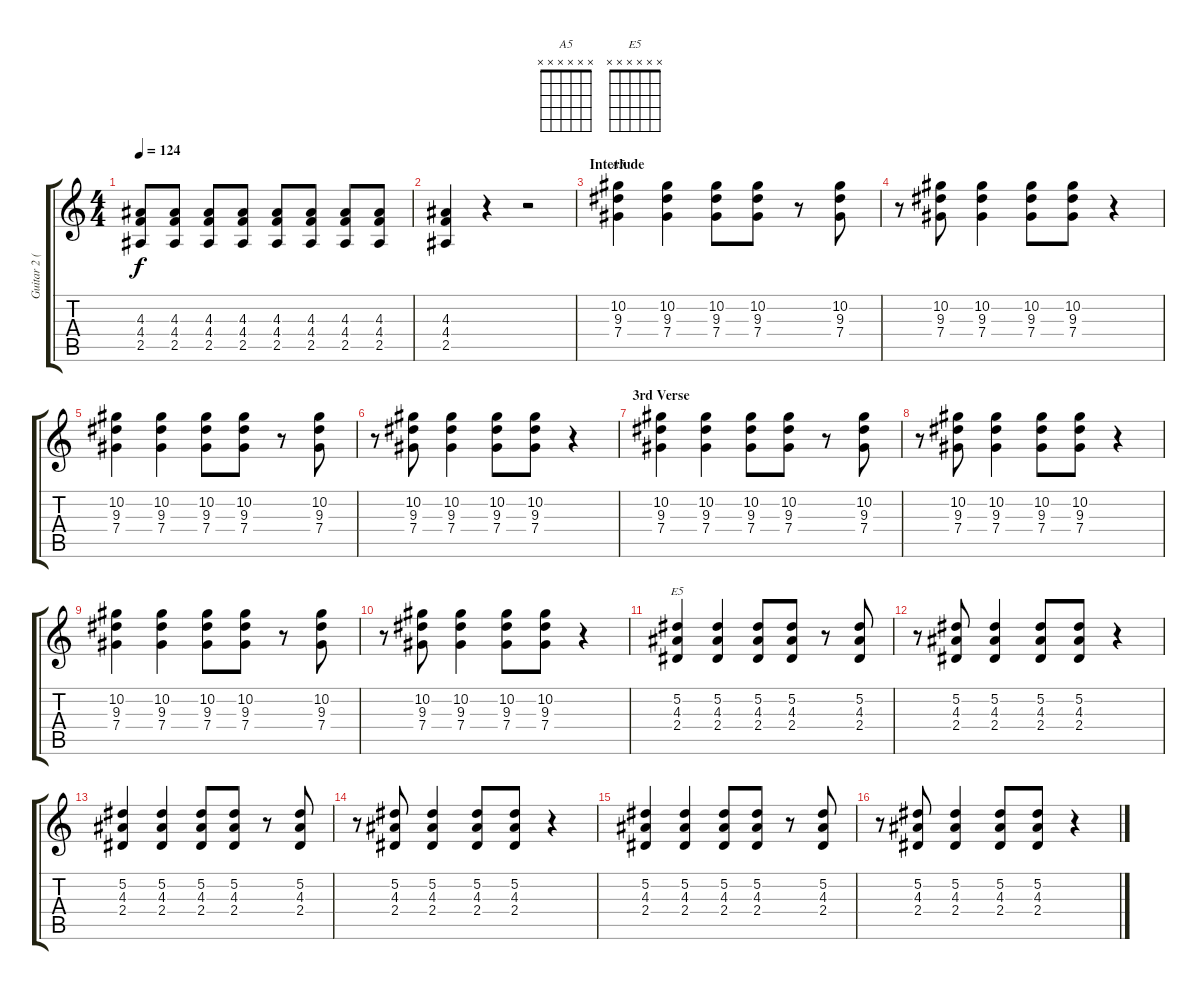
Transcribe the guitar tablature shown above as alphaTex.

\track ("Guitar 2 (Izzy)" "Guitar 2 (") {instrument overdrivenguitar}
\staff {score tabs}
\tuning (Eb4 Bb3 Gb3 Db3 Ab2 Eb2) {hide}
\chord ("A5" x x x x x x) {firstfret 0}
\chord ("E5" x x x x x x) {firstfret 0}
\ts (4 4)
\tempo 124
\clef g2
\ks c
(4.3 4.4 2.5).8{dy f} (4.3 4.4 2.5).8 (4.3 4.4 2.5).8 (4.3 4.4 2.5).8 (4.3 4.4 2.5).8 (4.3 4.4 2.5).8 (4.3 4.4 2.5).8 (4.3 4.4 2.5).8 |
(4.3 4.4 2.5).4 r.4 r.2 |
\section ("" "Interlude")
(10.2 9.3 7.4).4{ch "A5"} (10.2 9.3 7.4).4 (10.2 9.3 7.4).8 (10.2 9.3 7.4).8 r.8 (10.2 9.3 7.4).8 |
r.8 (10.2 9.3 7.4).8 (10.2 9.3 7.4).4 (10.2 9.3 7.4).8 (10.2 9.3 7.4).8 r.4 |
(10.2 9.3 7.4).4 (10.2 9.3 7.4).4 (10.2 9.3 7.4).8 (10.2 9.3 7.4).8 r.8 (10.2 9.3 7.4).8 |
r.8 (10.2 9.3 7.4).8 (10.2 9.3 7.4).4 (10.2 9.3 7.4).8 (10.2 9.3 7.4).8 r.4 |
\section ("" "3rd Verse")
(10.2 9.3 7.4).4 (10.2 9.3 7.4).4 (10.2 9.3 7.4).8 (10.2 9.3 7.4).8 r.8 (10.2 9.3 7.4).8 |
r.8 (10.2 9.3 7.4).8 (10.2 9.3 7.4).4 (10.2 9.3 7.4).8 (10.2 9.3 7.4).8 r.4 |
(10.2 9.3 7.4).4 (10.2 9.3 7.4).4 (10.2 9.3 7.4).8 (10.2 9.3 7.4).8 r.8 (10.2 9.3 7.4).8 |
r.8 (10.2 9.3 7.4).8 (10.2 9.3 7.4).4 (10.2 9.3 7.4).8 (10.2 9.3 7.4).8 r.4 |
(5.2 4.3 2.4).4{ch "E5"} (5.2 4.3 2.4).4 (5.2 4.3 2.4).8 (5.2 4.3 2.4).8 r.8 (5.2 4.3 2.4).8 |
r.8 (5.2 4.3 2.4).8 (5.2 4.3 2.4).4 (5.2 4.3 2.4).8 (5.2 4.3 2.4).8 r.4 |
(5.2 4.3 2.4).4 (5.2 4.3 2.4).4 (5.2 4.3 2.4).8 (5.2 4.3 2.4).8 r.8 (5.2 4.3 2.4).8 |
r.8 (5.2 4.3 2.4).8 (5.2 4.3 2.4).4 (5.2 4.3 2.4).8 (5.2 4.3 2.4).8 r.4 |
(5.2 4.3 2.4).4 (5.2 4.3 2.4).4 (5.2 4.3 2.4).8 (5.2 4.3 2.4).8 r.8 (5.2 4.3 2.4).8 |
r.8 (5.2 4.3 2.4).8 (5.2 4.3 2.4).4 (5.2 4.3 2.4).8 (5.2 4.3 2.4).8 r.4
